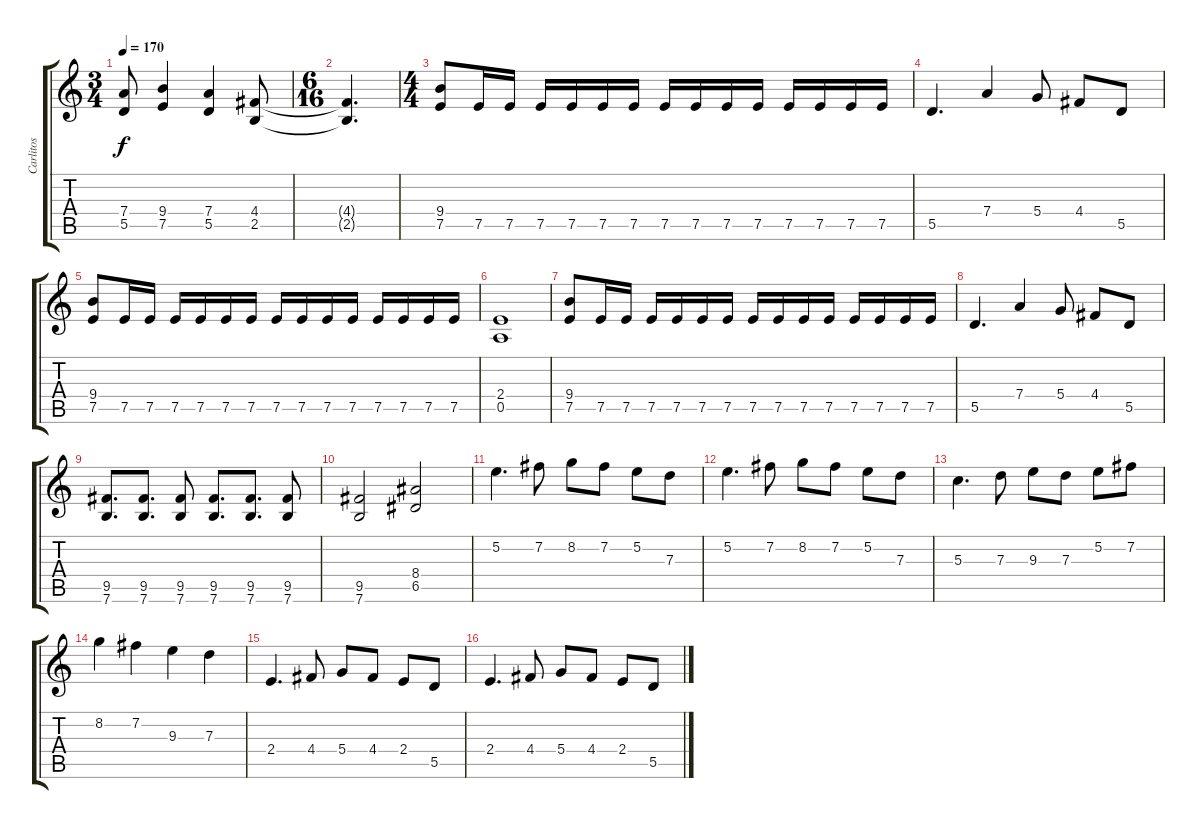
\track ("Carlitos" "Carlitos") {instrument overdrivenguitar}
\staff {score tabs}
\tuning (E4 B3 G3 D3 A2 E2) {hide}
\ts (3 4)
\tempo 170
\clef g2
\ks c
(7.4 5.5).8{dy f} (9.4 7.5).4 (7.4 5.5).4 (4.4 2.5).8 |
\ts (6 16)
(4.4{t} 2.5{t}).4{d} |
\ts (4 4)
(9.4 7.5).8 7.5.16 7.5.16 7.5.16 7.5.16 7.5.16 7.5.16 7.5.16 7.5.16 7.5.16 7.5.16 7.5.16 7.5.16 7.5.16 7.5.16 |
5.5.4{d} 7.4.4 5.4.8 4.4.8 5.5.8 |
(9.4 7.5).8 7.5.16 7.5.16 7.5.16 7.5.16 7.5.16 7.5.16 7.5.16 7.5.16 7.5.16 7.5.16 7.5.16 7.5.16 7.5.16 7.5.16 |
(2.4 0.5).1 |
(9.4 7.5).8 7.5.16 7.5.16 7.5.16 7.5.16 7.5.16 7.5.16 7.5.16 7.5.16 7.5.16 7.5.16 7.5.16 7.5.16 7.5.16 7.5.16 |
5.5.4{d} 7.4.4 5.4.8 4.4.8 5.5.8 |
(9.5 7.6).8{d} (9.5 7.6).8{d} (9.5 7.6).8 (9.5 7.6).8{d} (9.5 7.6).8{d} (9.5 7.6).8 |
(9.5 7.6).2 (8.4 6.5).2 |
5.2.4{d} 7.2.8 8.2.8 7.2.8 5.2.8 7.3.8 |
5.2.4{d} 7.2.8 8.2.8 7.2.8 5.2.8 7.3.8 |
5.3.4{d} 7.3.8 9.3.8 7.3.8 5.2.8 7.2.8 |
8.2.4 7.2.4 9.3.4 7.3.4 |
2.4.4{d} 4.4.8 5.4.8 4.4.8 2.4.8 5.5.8 |
2.4.4{d} 4.4.8 5.4.8 4.4.8 2.4.8 5.5.8
